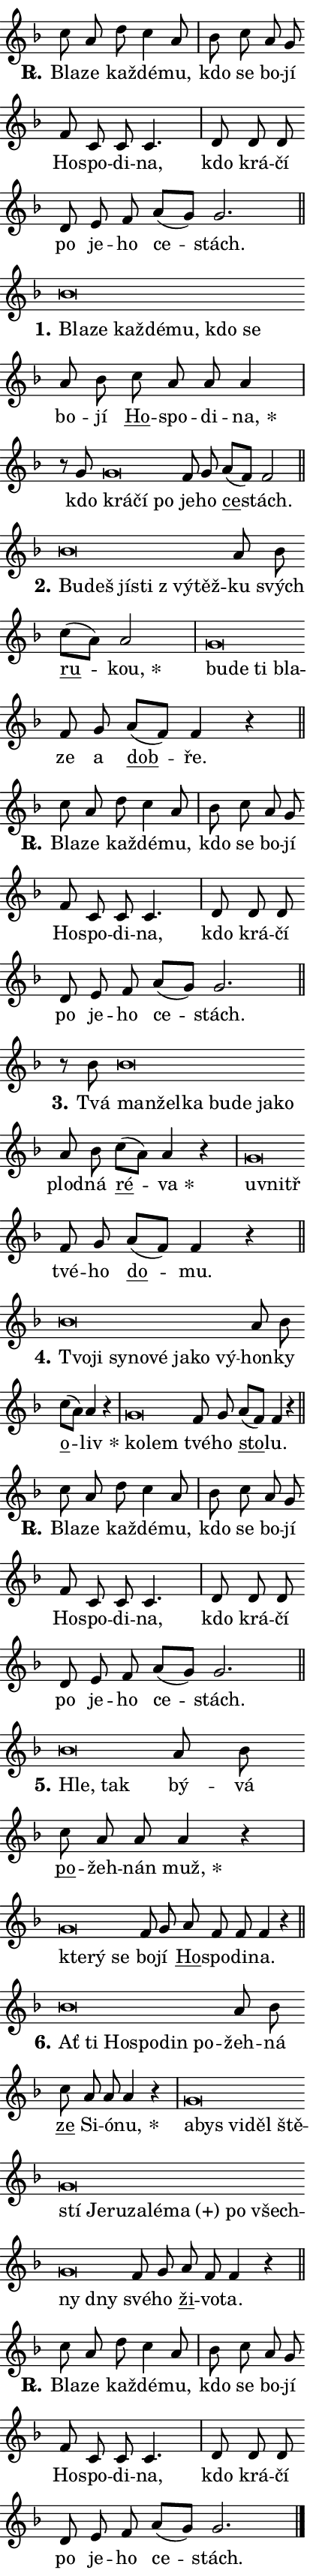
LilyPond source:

\version "2.24.0"
\header { tagline = "" }
\paper {
  indent = 0\cm
  top-margin = 0\cm
  right-margin = 0.13\cm % to fit lyric hyphens
  bottom-margin = 0\cm
  left-margin = 0\cm
  paper-width = 7\cm
  page-breaking = #ly:one-page-breaking
  system-system-spacing.basic-distance = #11
  score-system-spacing.basic-distance = #11
  ragged-last = ##f
}


%% Author: Thomas Morley
%% https://lists.gnu.org/archive/html/lilypond-user/2020-05/msg00002.html
#(define (line-position grob)
"Returns position of @var[grob} in current system:
   @code{'start}, if at first time-step
   @code{'end}, if at last time-step
   @code{'middle} otherwise
"
  (let* ((col (ly:item-get-column grob))
         (ln (ly:grob-object col 'left-neighbor))
         (rn (ly:grob-object col 'right-neighbor))
         (col-to-check-left (if (ly:grob? ln) ln col))
         (col-to-check-right (if (ly:grob? rn) rn col))
         (break-dir-left
           (and
             (ly:grob-property col-to-check-left 'non-musical #f)
             (ly:item-break-dir col-to-check-left)))
         (break-dir-right
           (and
             (ly:grob-property col-to-check-right 'non-musical #f)
             (ly:item-break-dir col-to-check-right))))
        (cond ((eqv? 1 break-dir-left) 'start)
              ((eqv? -1 break-dir-right) 'end)
              (else 'middle))))

#(define (tranparent-at-line-position vctor)
  (lambda (grob)
  "Relying on @code{line-position} select the relevant enry from @var{vctor}.
Used to determine transparency,"
    (case (line-position grob)
      ((end) (not (vector-ref vctor 0)))
      ((middle) (not (vector-ref vctor 1)))
      ((start) (not (vector-ref vctor 2))))))

noteHeadBreakVisibility =
#(define-music-function (break-visibility)(vector?)
"Makes @code{NoteHead}s transparent relying on @var{break-visibility}"
#{
  \override NoteHead.transparent =
    #(tranparent-at-line-position break-visibility)
#})

#(define delete-ledgers-for-transparent-note-heads
  (lambda (grob)
    "Reads whether a @code{NoteHead} is transparent.
If so this @code{NoteHead} is removed from @code{'note-heads} from
@var{grob}, which is supposed to be @code{LedgerLineSpanner}.
As a result ledgers are not printed for this @code{NoteHead}"
    (let* ((nhds-array (ly:grob-object grob 'note-heads))
           (nhds-list
             (if (ly:grob-array? nhds-array)
                 (ly:grob-array->list nhds-array)
                 '()))
           ;; Relies on the transparent-property being done before
           ;; Staff.LedgerLineSpanner.after-line-breaking is executed.
           ;; This is fragile ...
           (to-keep
             (remove
               (lambda (nhd)
                 (ly:grob-property nhd 'transparent #f))
               nhds-list)))
      ;; TODO find a better method to iterate over grob-arrays, similiar
      ;; to filter/remove etc for lists
      ;; For now rebuilt from scratch
      (set! (ly:grob-object grob 'note-heads)  '())
      (for-each
        (lambda (nhd)
          (ly:pointer-group-interface::add-grob grob 'note-heads nhd))
        to-keep))))

squashNotes = {
  \override NoteHead.X-extent = #'(-0.2 . 0.2)
  \override NoteHead.Y-extent = #'(-0.75 . 0)
  \override NoteHead.stencil =
    #(lambda (grob)
       (let ((pos (ly:grob-property grob 'staff-position)))
         (begin
           (if (< pos -7) (display "ERROR: Lower brevis then expected\n") (display "OK: Expected brevis position\n"))
           (if (<= pos -6) ly:text-interface::print ly:note-head::print))))
}
unSquashNotes = {
  \revert NoteHead.X-extent
  \revert NoteHead.Y-extent
  \revert NoteHead.stencil
}

hideNotes = \noteHeadBreakVisibility #begin-of-line-visible
unHideNotes = \noteHeadBreakVisibility #all-visible

% work-around for resetting accidentals
% https://lilypond.org/doc/v2.23/Documentation/notation/displaying-rhythms#unmetered-music
cadenzaMeasure = {
  \cadenzaOff
  \partial 1024 s1024
  \cadenzaOn
}

#(define-markup-command (accent layout props text) (markup?)
  "Underline accented syllable"
  (interpret-markup layout props
    #{\markup \override #'(offset . 4.3) \underline { #text }#}))

responsum = \markup \concat {
  "R" \hspace #-1.05 \path #0.1 #'((moveto 0 0.07) (lineto 0.9 0.8)) \hspace #0.05 "."
}

spaceSize = #0.6828661417322834 % exact space size for TeX Gyre Schola

\layout {
  \context {
    \Staff
    \remove "Time_signature_engraver"
    \override LedgerLineSpanner.after-line-breaking = #delete-ledgers-for-transparent-note-heads
  }
  \context {
    \Lyrics {
      \override LyricSpace.minimum-distance = \spaceSize
      \override LyricText.font-name = #"TeX Gyre Schola"
      \override LyricText.font-size = 1
      \override StanzaNumber.font-name = #"TeX Gyre Schola Bold"
      \override StanzaNumber.font-size = 1
    }
  }
  \context {
    \Score 
    \override NoteHead.text =
      #(lambda (grob) 
        (let ((pos (ly:grob-property grob 'staff-position)))
          #{\markup {
            \combine
              \halign #-0.55 \raise #(if (= pos -6) 0 0.5) \override #'(thickness . 2) \draw-line #'(3.2 . 0)
              \musicglyph "noteheads.sM1"
          }#}))
  }
}

% magnetic-lyrics.ily
%
%   written by
%     Jean Abou Samra <jean@abou-samra.fr>
%     Werner Lemberg <wl@gnu.org>
%
%   adapted by
%     Jiri Hon <jiri.hon@gmail.com>
%
% Version 2022-Apr-15

% https://www.mail-archive.com/lilypond-user@gnu.org/msg149350.html

#(define (Left_hyphen_pointer_engraver context)
   "Collect syllable-hyphen-syllable occurrences in lyrics and store
them in properties.  This engraver only looks to the left.  For
example, if the lyrics input is @code{foo -- bar}, it does the
following.

@itemize @bullet
@item
Set the @code{text} property of the @code{LyricHyphen} grob between
@q{foo} and @q{bar} to @code{foo}.

@item
Set the @code{left-hyphen} property of the @code{LyricText} grob with
text @q{foo} to the @code{LyricHyphen} grob between @q{foo} and
@q{bar}.
@end itemize

Use this auxiliary engraver in combination with the
@code{lyric-@/text::@/apply-@/magnetic-@/offset!} hook."
   (let ((hyphen #f)
         (text #f))
     (make-engraver
      (acknowledgers
       ((lyric-syllable-interface engraver grob source-engraver)
        (set! text grob)))
      (end-acknowledgers
       ((lyric-hyphen-interface engraver grob source-engraver)
        ;(when (not (grob::has-interface grob 'lyric-space-interface))
          (set! hyphen grob)));)
      ((stop-translation-timestep engraver)
       (when (and text hyphen)
         (ly:grob-set-object! text 'left-hyphen hyphen))
       (set! text #f)
       (set! hyphen #f)))))

#(define (lyric-text::apply-magnetic-offset! grob)
   "If the space between two syllables is less than the value in
property @code{LyricText@/.details@/.squash-threshold}, move the right
syllable to the left so that it gets concatenated with the left
syllable.

Use this function as a hook for
@code{LyricText@/.after-@/line-@/breaking} if the
@code{Left_@/hyphen_@/pointer_@/engraver} is active."
   (let ((hyphen (ly:grob-object grob 'left-hyphen #f)))
     (when hyphen
       (let ((left-text (ly:spanner-bound hyphen LEFT)))
         (when (grob::has-interface left-text 'lyric-syllable-interface)
           (let* ((common (ly:grob-common-refpoint grob left-text X))
                  (this-x-ext (ly:grob-extent grob common X))
                  (left-x-ext
                   (begin
                     ;; Trigger magnetism for left-text.
                     (ly:grob-property left-text 'after-line-breaking)
                     (ly:grob-extent left-text common X)))
                  ;; `delta` is the gap width between two syllables.
                  (delta (- (interval-start this-x-ext)
                            (interval-end left-x-ext)))
                  (details (ly:grob-property grob 'details))
                  (threshold (assoc-get 'squash-threshold details 0.2)))
             (when (< delta threshold)
               (let* (;; We have to manipulate the input text so that
                      ;; ligatures crossing syllable boundaries are not
                      ;; disabled.  For languages based on the Latin
                      ;; script this is essentially a beautification.
                      ;; However, for non-Western scripts it can be a
                      ;; necessity.
                      (lt (ly:grob-property left-text 'text))
                      (rt (ly:grob-property grob 'text))
                      (is-space (grob::has-interface hyphen 'lyric-space-interface))
                      (space (if is-space " " ""))
                      (extra-delta (if is-space spaceSize 0))
                      ;; Append new syllable.
                      (ltrt-space (if (and (string? lt) (string? rt))
                                (string-append lt space rt)
                                (make-concat-markup (list lt space rt))))
                      ;; Right-align `ltrt` to the right side.
                      (ltrt-space-markup (grob-interpret-markup
                               grob
                               (make-translate-markup
                                (cons (interval-length this-x-ext) 0)
                                (make-right-align-markup ltrt-space)))))
                 (begin
                   ;; Don't print `left-text`.
                   (ly:grob-set-property! left-text 'stencil #f)
                   ;; Set text and stencil (which holds all collected
                   ;; syllables so far) and shift it to the left.
                   (ly:grob-set-property! grob 'text ltrt-space)
                   (ly:grob-set-property! grob 'stencil ltrt-space-markup)
                   (ly:grob-translate-axis! grob (- (- delta extra-delta)) X))))))))))


#(define (lyric-hyphen::displace-bounds-first grob)
   ;; Make very sure this callback isn't triggered too early.
   (let ((left (ly:spanner-bound grob LEFT))
         (right (ly:spanner-bound grob RIGHT)))
     (ly:grob-property left 'after-line-breaking)
     (ly:grob-property right 'after-line-breaking)
     (ly:lyric-hyphen::print grob)))

squashThreshold = #0.4

\layout {
  \context {
    \Lyrics
    \consists #Left_hyphen_pointer_engraver
    \override LyricText.after-line-breaking =
      #lyric-text::apply-magnetic-offset!
    \override LyricHyphen.stencil = #lyric-hyphen::displace-bounds-first
    \override LyricText.details.squash-threshold = \squashThreshold
    \override LyricHyphen.minimum-distance = 0
    \override LyricHyphen.minimum-length = \squashThreshold
  }
}

squashText = \override LyricText.details.squash-threshold = 9999
unSquashText = \override LyricText.details.squash-threshold = \squashThreshold

leftText = \override LyricText.self-alignment-X = #LEFT
unLeftText = \revert LyricText.self-alignment-X

starOffset = #(lambda (grob) 
                (let ((x_offset (ly:self-alignment-interface::aligned-on-x-parent grob)))
                  (if (= x_offset 0) 0 (+ x_offset 1.2))))

star = #(define-music-function (syllable)(string?)
"Append star separator at the end of a syllable"
#{
  \once \override LyricText.X-offset = #starOffset
  \lyricmode { \markup {
    #syllable
    \override #'((font-name . "TeX Gyre Schola Bold")) \hspace #0.2 \lower #0.65 \larger "*"
  } }
#})

starAccent = #(define-music-function (syllable)(string?)
"Append star separator at the end of a syllable and make accent"
#{
  \once \override LyricText.X-offset = #starOffset
  \lyricmode { \markup {
    \accent #syllable
    \override #'((font-name . "TeX Gyre Schola Bold")) \hspace #0.2 \lower #0.65 \larger "*"
  } }
#})

breath = #(define-music-function (syllable)(string?)
"Append breathing indicator at the end of a syllable"
#{
  \lyricmode { \markup { #syllable "+" } }
#})

optionalBreath = #(define-music-function (syllable)(string?)
"Append optional breathing indicator at the end of a syllable"
#{
  \lyricmode { \markup { #syllable "(+)" } }
#})


\score {
    <<
        \new Voice = "melody" { \cadenzaOn \key f \major \relative { c''8 a d c4 a8 \cadenzaMeasure \bar "|" bes8 c \bar "" a g \bar "" f c c c4. \cadenzaMeasure \bar "|" d8 d d \bar "" d e f \bar "" a[( g)] g2. \cadenzaMeasure \bar "||" \break } }
        \new Lyrics \lyricsto "melody" { \lyricmode { \set stanza = \responsum
Bla -- ze kaž -- dé -- mu, kdo se bo -- jí Ho -- spo -- di -- na, kdo krá -- čí po je -- ho ce -- stách. } }
    >>
    \layout {}
}

\score {
    <<
        \new Voice = "melody" { \cadenzaOn \key f \major \relative { \squashNotes bes'\breve*1/16 \hideNotes \breve*1/16 \bar "" \breve*1/16 \bar "" \breve*1/16 \bar "" \breve*1/16 \bar "" \breve*1/16 \breve*1/16 \bar "" \unHideNotes \unSquashNotes a8 bes \bar "" c a a a4 \cadenzaMeasure \bar "|" r8 g \squashNotes g\breve*1/16 \hideNotes \breve*1/16 \breve*1/16 \bar "" \unHideNotes \unSquashNotes f8 g \bar "" a[( f)] f2 \cadenzaMeasure \bar "||" \break } }
        \new Lyrics \lyricsto "melody" { \lyricmode { \set stanza = "1."
\leftText Bla -- \squashText ze kaž -- dé -- mu, kdo se \unLeftText \unSquashText bo -- jí \markup \accent Ho -- spo -- di -- \star na, kdo \leftText krá -- \squashText čí po \unLeftText \unSquashText je -- ho \markup \accent ce -- stách. } }
    >>
    \layout {}
}

\score {
    <<
        \new Voice = "melody" { \cadenzaOn \key f \major \relative { \squashNotes bes'\breve*1/16 \hideNotes \breve*1/16 \bar "" \breve*1/16 \bar "" \breve*1/16 \bar "" \breve*1/16 \breve*1/16 \bar "" \unHideNotes \unSquashNotes a8 bes \bar "" c[( a)] a2 \cadenzaMeasure \bar "|" \squashNotes g\breve*1/16 \hideNotes \breve*1/16 \bar "" \breve*1/16 \breve*1/16 \bar "" \unHideNotes \unSquashNotes f8 g \bar "" a[( f)] f4 r \cadenzaMeasure \bar "||" \break } }
        \new Lyrics \lyricsto "melody" { \lyricmode { \set stanza = "2."
\leftText Bu -- \squashText deš jí -- sti "z vý" -- těž -- \unLeftText \unSquashText ku svých \markup \accent ru -- \star kou, \leftText bu -- \squashText de ti bla -- \unLeftText \unSquashText ze a \markup \accent dob -- ře. } }
    >>
    \layout {}
}

\score {
    <<
        \new Voice = "melody" { \cadenzaOn \key f \major \relative { c''8 a d c4 a8 \cadenzaMeasure \bar "|" bes8 c \bar "" a g \bar "" f c c c4. \cadenzaMeasure \bar "|" d8 d d \bar "" d e f \bar "" a[( g)] g2. \cadenzaMeasure \bar "||" \break } }
        \new Lyrics \lyricsto "melody" { \lyricmode { \set stanza = \responsum
Bla -- ze kaž -- dé -- mu, kdo se bo -- jí Ho -- spo -- di -- na, kdo krá -- čí po je -- ho ce -- stách. } }
    >>
    \layout {}
}

\score {
    <<
        \new Voice = "melody" { \cadenzaOn \key f \major \relative { r8 bes' \squashNotes bes\breve*1/16 \hideNotes \breve*1/16 \bar "" \breve*1/16 \bar "" \breve*1/16 \bar "" \breve*1/16 \bar "" \breve*1/16 \breve*1/16 \bar "" \unHideNotes \unSquashNotes a8 bes \bar "" c[( a)] a4 r \cadenzaMeasure \bar "|" \squashNotes g\breve*1/16 \hideNotes \breve*1/16 \bar "" \unHideNotes \unSquashNotes f8 g \bar "" a[( f)] f4 r \cadenzaMeasure \bar "||" \break } }
        \new Lyrics \lyricsto "melody" { \lyricmode { \set stanza = "3."
Tvá \leftText man -- \squashText žel -- ka bu -- de ja -- ko \unLeftText \unSquashText plod -- ná \markup \accent ré -- \star va \leftText u -- \squashText vnitř \unLeftText \unSquashText tvé -- ho \markup \accent do -- mu. } }
    >>
    \layout {}
}

\score {
    <<
        \new Voice = "melody" { \cadenzaOn \key f \major \relative { \squashNotes bes'\breve*1/16 \hideNotes \breve*1/16 \bar "" \breve*1/16 \bar "" \breve*1/16 \bar "" \breve*1/16 \bar "" \breve*1/16 \bar "" \breve*1/16 \breve*1/16 \bar "" \unHideNotes \unSquashNotes a8 bes \bar "" c[( a)] a4 r \cadenzaMeasure \bar "|" \squashNotes g\breve*1/16 \hideNotes \breve*1/16 \bar "" \unHideNotes \unSquashNotes f8 g \bar "" a[( f)] f4 r \cadenzaMeasure \bar "||" \break } }
        \new Lyrics \lyricsto "melody" { \lyricmode { \set stanza = "4."
\leftText Tvo -- \squashText ji sy -- no -- vé ja -- ko vý -- \unLeftText \unSquashText hon -- ky \markup \accent o -- \star liv \leftText ko -- \squashText lem \unLeftText \unSquashText tvé -- ho \markup \accent sto -- lu. } }
    >>
    \layout {}
}

\score {
    <<
        \new Voice = "melody" { \cadenzaOn \key f \major \relative { c''8 a d c4 a8 \cadenzaMeasure \bar "|" bes8 c \bar "" a g \bar "" f c c c4. \cadenzaMeasure \bar "|" d8 d d \bar "" d e f \bar "" a[( g)] g2. \cadenzaMeasure \bar "||" \break } }
        \new Lyrics \lyricsto "melody" { \lyricmode { \set stanza = \responsum
Bla -- ze kaž -- dé -- mu, kdo se bo -- jí Ho -- spo -- di -- na, kdo krá -- čí po je -- ho ce -- stách. } }
    >>
    \layout {}
}

\score {
    <<
        \new Voice = "melody" { \cadenzaOn \key f \major \relative { \squashNotes bes'\breve*1/16 \hideNotes \breve*1/16 \bar "" \unHideNotes \unSquashNotes a8 bes \bar "" c a a a4 r \cadenzaMeasure \bar "|" \squashNotes g\breve*1/16 \hideNotes \breve*1/16 \breve*1/16 \bar "" \unHideNotes \unSquashNotes f8 g \bar "" a f f f4 r \cadenzaMeasure \bar "||" \break } }
        \new Lyrics \lyricsto "melody" { \lyricmode { \set stanza = "5."
\leftText Hle, \squashText tak \unLeftText \unSquashText bý -- vá \markup \accent po -- žeh -- nán \star muž, \leftText kte -- \squashText rý se \unLeftText \unSquashText bo -- jí \markup \accent Ho -- spo -- di -- na. } }
    >>
    \layout {}
}

\score {
    <<
        \new Voice = "melody" { \cadenzaOn \key f \major \relative { \squashNotes bes'\breve*1/16 \hideNotes \breve*1/16 \bar "" \breve*1/16 \bar "" \breve*1/16 \bar "" \breve*1/16 \breve*1/16 \bar "" \unHideNotes \unSquashNotes a8 bes \bar "" c a a a4 r \cadenzaMeasure \bar "|" \squashNotes g\breve*1/16 \hideNotes \breve*1/16 \bar "" \breve*1/16 \bar "" \breve*1/16 \bar "" \breve*1/16 \bar "" \breve*1/16 \bar "" \breve*1/16 \bar "" \breve*1/16 \bar "" \breve*1/16 \bar "" \breve*1/16 \bar "" \breve*1/16 \bar "" \breve*1/16 \bar "" \breve*1/16 \bar "" \breve*1/16 \breve*1/16 \bar "" \unHideNotes \unSquashNotes f8 g \bar "" a f f4 r \cadenzaMeasure \bar "||" \break } }
        \new Lyrics \lyricsto "melody" { \lyricmode { \set stanza = "6."
\leftText Ať \squashText ti Ho -- spo -- din po -- \unLeftText \unSquashText žeh -- ná \markup \accent ze Si -- ó -- \star nu, \leftText a -- \squashText bys vi -- děl ště -- stí Je -- ru -- za -- lé -- \optionalBreath ma po všech -- ny dny \unLeftText \unSquashText své -- ho \markup \accent ži -- vo -- ta. } }
    >>
    \layout {}
}

\score {
    <<
        \new Voice = "melody" { \cadenzaOn \key f \major \relative { c''8 a d c4 a8 \cadenzaMeasure \bar "|" bes8 c \bar "" a g \bar "" f c c c4. \cadenzaMeasure \bar "|" d8 d d \bar "" d e f \bar "" a[( g)] g2. \cadenzaMeasure \bar "||" \break } \bar "|." }
        \new Lyrics \lyricsto "melody" { \lyricmode { \set stanza = \responsum
Bla -- ze kaž -- dé -- mu, kdo se bo -- jí Ho -- spo -- di -- na, kdo krá -- čí po je -- ho ce -- stách. } }
    >>
    \layout {}
}
